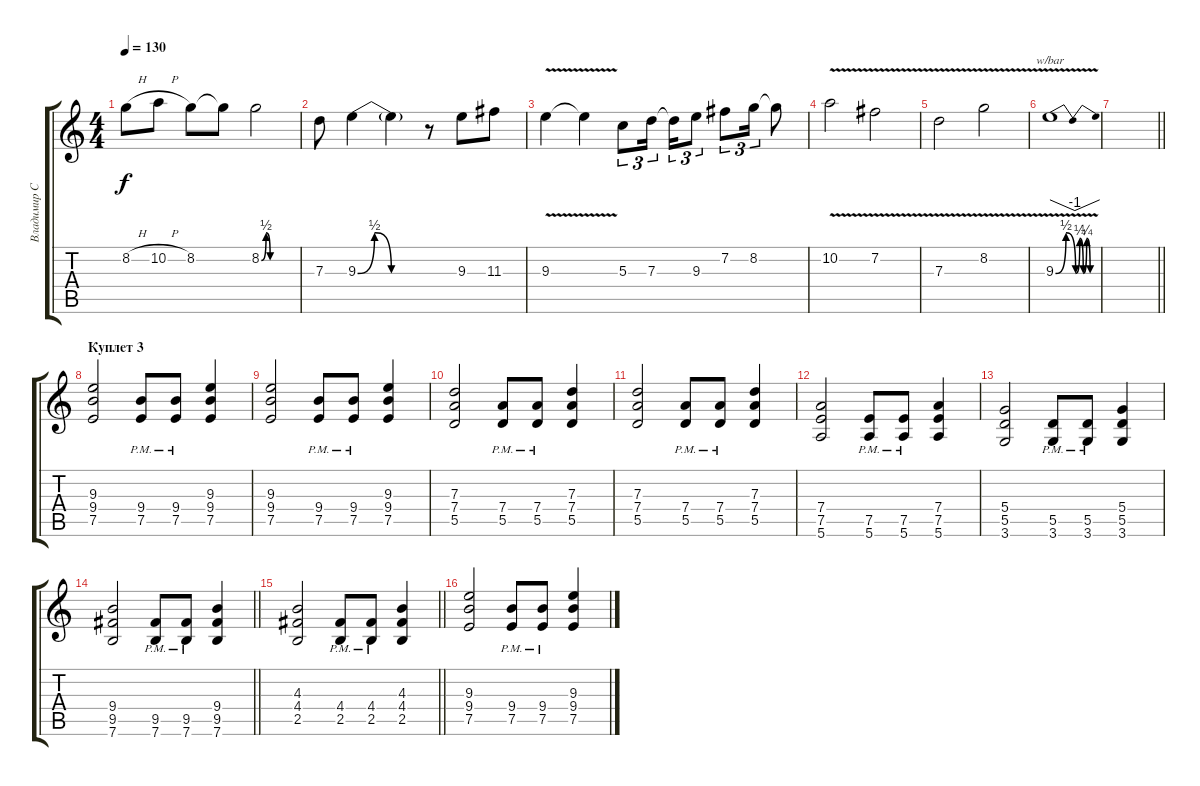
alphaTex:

\track ("Владимир Стрелов" "Владимир С") {instrument electricguitarclean}
\staff {score tabs}
\tuning (E4 B3 G3 D3 A2 E2) {hide}
\ts (4 4)
\tempo 130
\clef g2
\ks c
8.2{h}.8{dy f} 10.2{h}.8 8.2.8 8.2{t}.8 8.2{be (custom 0 0 8 2 15 0 60 0)}.2 |
7.3.8 9.3{be (custom 0 0 15 2 30 0 60 0)}.4 9.3{t}.4 r.8 9.3.8 11.3.8 |
9.3{v}.4 9.3{t}.4 5.3.8{tu (3 2)} 7.3.16{tu (3 2) beam splitsecondary} 7.3{t}.16{tu (3 2)} 9.3.8{tu (3 2)} 7.2.8{tu (3 2)} 8.2.16{tu (3 2)} 8.2{t}.8 |
10.2{v}.2 7.2{v}.2 |
7.3{v}.2 8.2{v}.2 |
9.3{be (custom 0 0 15 2 29 0 35 1 40 0 45 1 50 0 60 0) v}.1{tbe (dip default 0 0 30 -4 60 0)} |
\barLineRight lightlight
|
\section ("" "Куплет 3")
(9.3 9.4 7.5).2{volume 11 instrument distortionguitar} (9.4{pm} 7.5{pm}).8 (9.4{pm} 7.5{pm}).8 (9.3 9.4 7.5).4 |
(9.3 9.4 7.5).2 (9.4{pm} 7.5{pm}).8 (9.4{pm} 7.5{pm}).8 (9.3 9.4 7.5).4 |
(7.3 7.4 5.5).2 (7.4{pm} 5.5{pm}).8 (7.4{pm} 5.5{pm}).8 (7.3 7.4 5.5).4 |
(7.3 7.4 5.5).2 (7.4{pm} 5.5{pm}).8 (7.4{pm} 5.5{pm}).8 (7.3 7.4 5.5).4 |
(7.4 7.5 5.6).2 (7.5{pm} 5.6{pm}).8 (7.5{pm} 5.6{pm}).8 (7.4 7.5 5.6).4 |
(5.4 5.5 3.6).2 (5.5{pm} 3.6{pm}).8 (5.5{pm} 3.6{pm}).8 (5.4 5.5 3.6).4 |
\barLineRight lightlight
(9.4 9.5 7.6).2 (9.5{pm} 7.6{pm}).8 (9.5{pm} 7.6{pm}).8 (9.4 9.5 7.6).4 |
\barLineRight lightlight
(4.3 4.4 2.5).2 (4.4{pm} 2.5{pm}).8 (4.4{pm} 2.5{pm}).8 (4.3 4.4 2.5).4 |
(9.3 9.4 7.5).2 (9.4{pm} 7.5{pm}).8 (9.4{pm} 7.5{pm}).8 (9.3 9.4 7.5).4
